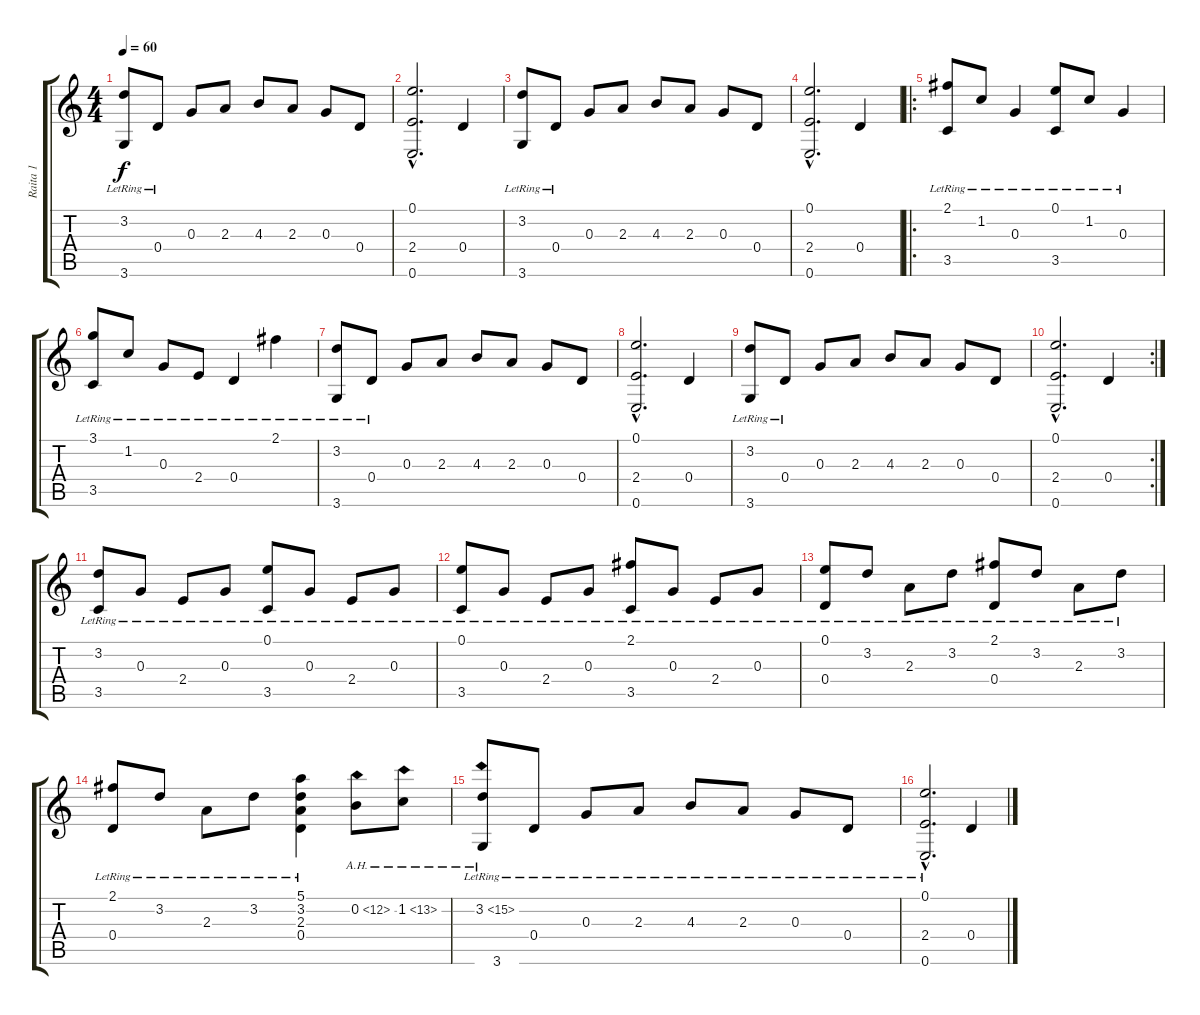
\track ("Raita 1" "Raita 1") {instrument acousticguitarnylon}
\staff {score tabs}
\tuning (E4 B3 G3 D3 A2 E2) {hide}
\ts (4 4)
\tempo 60
\clef g2
\ks c
(3.2{lr} 3.6{lr}).8{dy f instrument acousticguitarnylon} 0.4{lr}.8 0.3.8 2.3.8 4.3.8 2.3.8 0.3.8 0.4.8 |
(0.1{hac} 2.4{hac} 0.6{hac}).2{d} 0.4.4 |
(3.2{lr} 3.6{lr}).8 0.4{lr}.8 0.3.8 2.3.8 4.3.8 2.3.8 0.3.8 0.4.8 |
(0.1{hac} 2.4{hac} 0.6{hac}).2{d} 0.4.4 |
\ro
(2.1{lr} 3.5{lr}).8 1.2{lr}.8 0.3{lr}.4 (0.1{lr} 3.5{lr}).8 1.2{lr}.8 0.3{lr}.4 |
(3.1{lr} 3.5{lr}).8 1.2{lr}.8 0.3{lr}.8 2.4{lr}.8 0.4{lr}.4 2.1{lr}.4 |
(3.2{lr} 3.6{lr}).8 0.4{lr}.8 0.3.8 2.3.8 4.3.8 2.3.8 0.3.8 0.4.8 |
(0.1{hac} 2.4{hac} 0.6{hac}).2{d} 0.4.4 |
(3.2{lr} 3.6{lr}).8 0.4{lr}.8 0.3.8 2.3.8 4.3.8 2.3.8 0.3.8 0.4.8 |
\rc 2
(0.1{hac} 2.4{hac} 0.6{hac}).2{d} 0.4.4 |
(3.2{lr} 3.5{lr}).8 0.3{lr}.8 2.4{lr}.8 0.3{lr}.8 (0.1{lr} 3.5{lr}).8 0.3{lr}.8 2.4{lr}.8 0.3{lr}.8 |
(0.1{lr} 3.5{lr}).8 0.3{lr}.8 2.4{lr}.8 0.3{lr}.8 (2.1{lr} 3.5{lr}).8 0.3{lr}.8 2.4{lr}.8 0.3{lr}.8 |
(0.1{lr} 0.4{lr}).8 3.2{lr}.8 2.3{lr}.8 3.2{lr}.8 (2.1{lr} 0.4{lr}).8 3.2{lr}.8 2.3{lr}.8 3.2{lr}.8 |
(2.1{lr} 0.4{lr}).8 3.2{lr}.8 2.3{lr}.8 3.2{lr}.8 (5.1{lr} 3.2{lr} 2.3{lr} 0.4{lr}).4 0.2{ah 12}.8 1.2{ah 12}.8 |
(3.2{ah 12 lr} 3.6{lr}).8 0.4{lr}.8 0.3{lr}.8 2.3{lr}.8 4.3{lr}.8 2.3{lr}.8 0.3{lr}.8 0.4{lr}.8 |
(0.1{hac lr} 2.4{hac lr} 0.6{hac lr}).2{d volume 0} 0.4.4
